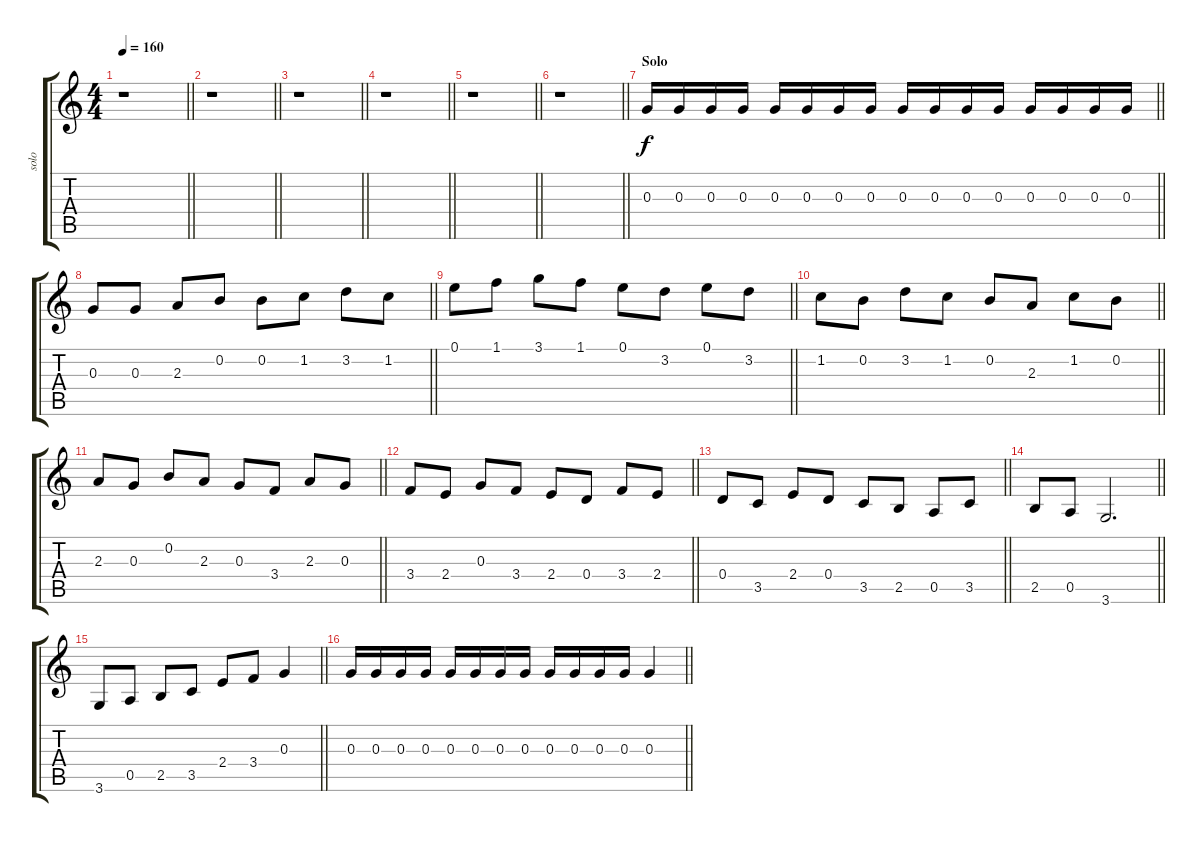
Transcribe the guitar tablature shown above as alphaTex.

\track ("solo" "solo") {mute instrument acousticguitarsteel}
\staff {score tabs}
\tuning (E4 B3 G3 D3 A2 E2) {hide}
\ts (4 4)
\tempo 160
\clef g2
\barLineRight lightlight
\ks c
r.1{dy f} |
\barLineRight lightlight
r.1 |
\barLineRight lightlight
r.1 |
\barLineRight lightlight
r.1 |
\barLineRight lightlight
r.1 |
\barLineRight lightlight
r.1 |
\section ("" "Solo")
\barLineRight lightlight
0.3.16 0.3.16 0.3.16 0.3.16 0.3.16 0.3.16 0.3.16 0.3.16 0.3.16 0.3.16 0.3.16 0.3.16 0.3.16 0.3.16 0.3.16 0.3.16 |
\barLineRight lightlight
0.3.8 0.3.8 2.3.8 0.2.8 0.2.8 1.2.8 3.2.8 1.2.8 |
\barLineRight lightlight
0.1.8 1.1.8 3.1.8 1.1.8 0.1.8 3.2.8 0.1.8 3.2.8 |
\barLineRight lightlight
1.2.8 0.2.8 3.2.8 1.2.8 0.2.8 2.3.8 1.2.8 0.2.8 |
\barLineRight lightlight
2.3.8 0.3.8 0.2.8 2.3.8 0.3.8 3.4.8 2.3.8 0.3.8 |
\barLineRight lightlight
3.4.8 2.4.8 0.3.8 3.4.8 2.4.8 0.4.8 3.4.8 2.4.8 |
\barLineRight lightlight
0.4.8 3.5.8 2.4.8 0.4.8 3.5.8 2.5.8 0.5.8 3.5.8 |
\barLineRight lightlight
2.5.8 0.5.8 3.6.2{d} |
\barLineRight lightlight
3.6.8 0.5.8 2.5.8 3.5.8 2.4.8 3.4.8 0.3.4 |
\barLineRight lightlight
0.3.16 0.3.16 0.3.16 0.3.16 0.3.16 0.3.16 0.3.16 0.3.16 0.3.16 0.3.16 0.3.16 0.3.16 0.3.4
